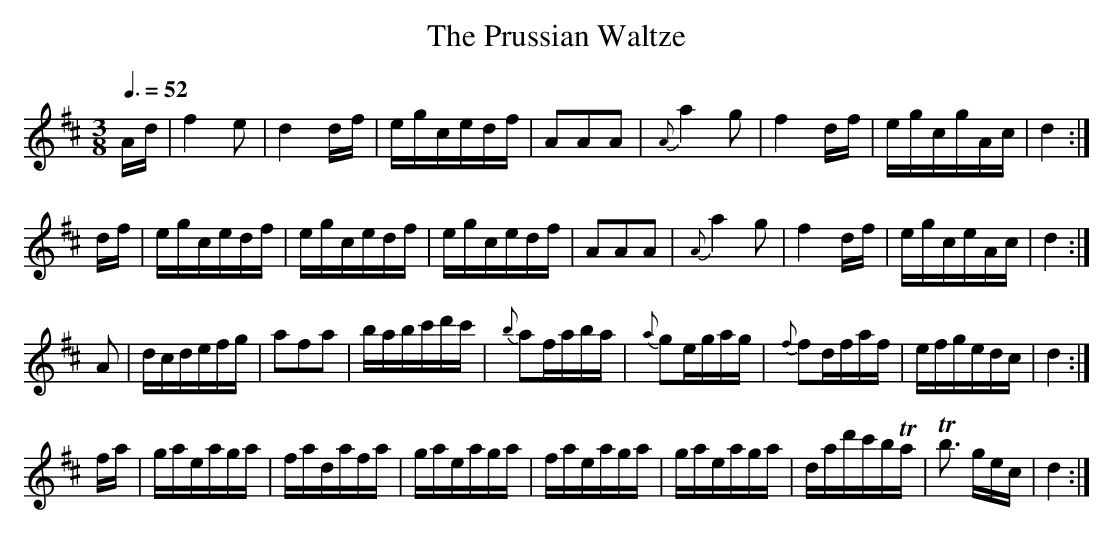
X:1
T:The Prussian Waltze
M:3/8
L:1/16
Q:3/8=52
K:D
Ad|f4  e2|d4  df|egcedf   |   A2A2A2|{A}a4  g2|   f4  df   | egcgAc|d4:|
df|egcedf|egcedf|egcedf   |   A2A2A2|{A}a4  g2|   f4  df   | egceAc|d4:|
A2|dcdefg|a2f2a2|babc'd'c'|{b}a2faba|{a}g2egag|{f}f2dfaf   | efgedc|d4:|
fa|gaeaga|fadafa|gaeaga   |   faeaga|   gaeaga|   dad'c'bTa|Tb3 gec|d4:|
